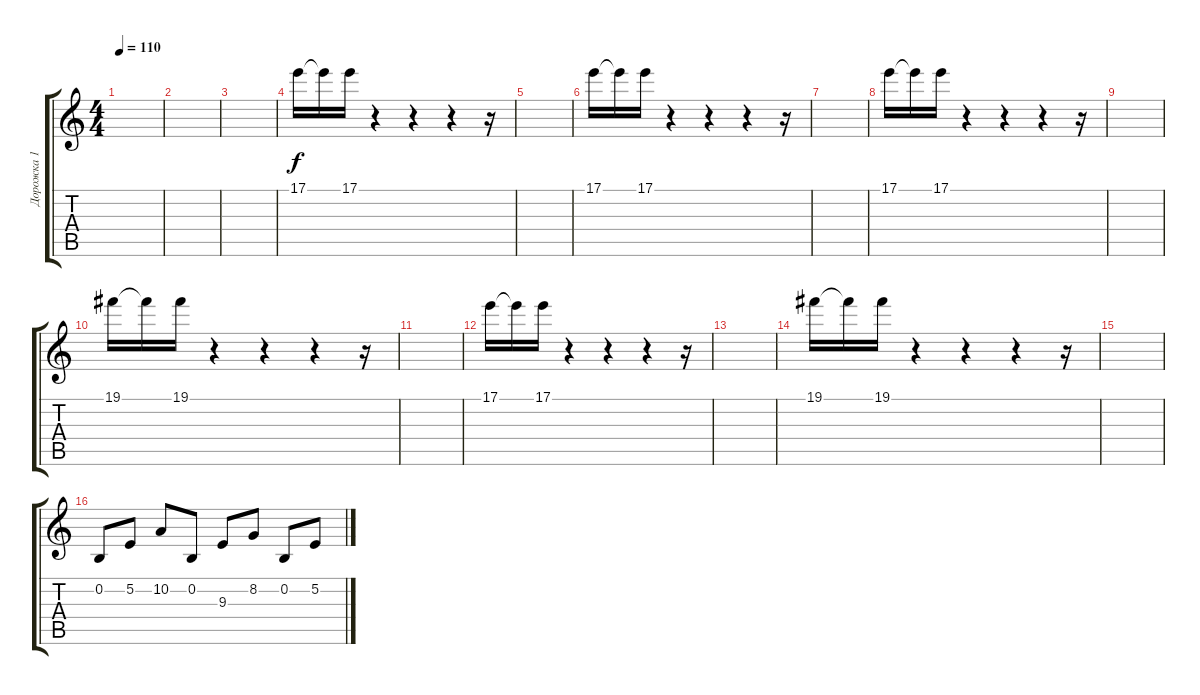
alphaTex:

\track ("Дорожка 1" "Дорожка 1") {instrument musicbox}
\staff {score tabs}
\tuning (B4 B3 G3 D3 A2 E2) {hide}
\ts (4 4)
\tempo 110
\clef g2
\ks c
|
|
|
17.1.16{balance 3} 17.1{t}.16 17.1.16 r.4 r.4 r.4 r.16 |
|
17.1.16 17.1{t}.16 17.1.16 r.4 r.4 r.4 r.16 |
|
17.1.16 17.1{t}.16 17.1.16 r.4 r.4 r.4 r.16 |
|
19.1.16 19.1{t}.16 19.1.16 r.4 r.4 r.4 r.16 |
|
17.1.16 17.1{t}.16 17.1.16 r.4 r.4 r.4 r.16 |
|
19.1.16 19.1{t}.16 19.1.16 r.4 r.4 r.4 r.16 |
|
0.2.8{volume 15 balance 8 instrument marimba} 5.2.8 10.2.8 0.2.8 9.3.8 8.2.8 0.2.8 5.2.8
